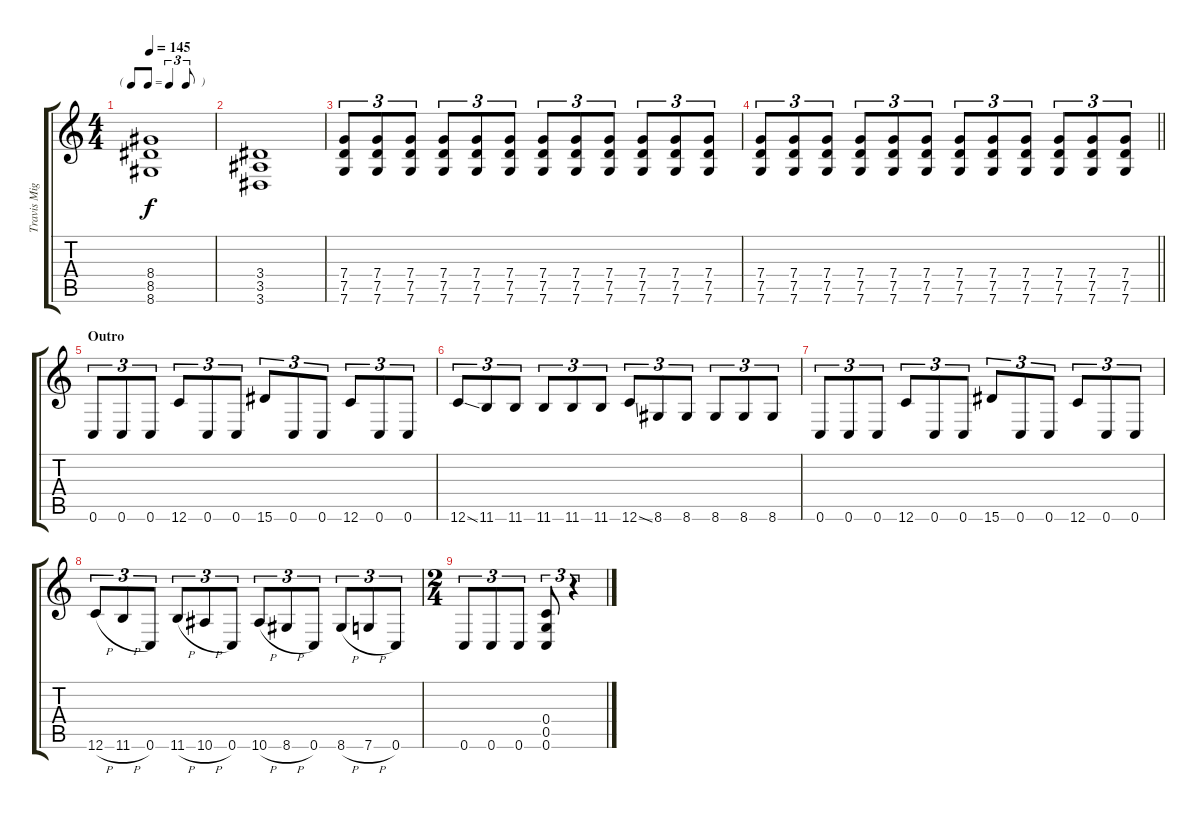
\track ("Travis Miguel" "Travis Mig") {instrument distortionguitar}
\staff {score tabs}
\tuning (D4 A3 F3 C3 G2 C2) {hide}
\ts (4 4)
\tf triplet8th
\section ("" "")
\tempo 145
\clef g2
\ks c
(8.4 8.5 8.6).1{dy f} |
(3.4 3.5 3.6).1 |
(7.4 7.5 7.6).8{tu (3 2)} (7.4 7.5 7.6).8{tu (3 2)} (7.4 7.5 7.6).8{tu (3 2)} (7.4 7.5 7.6).8{tu (3 2)} (7.4 7.5 7.6).8{tu (3 2)} (7.4 7.5 7.6).8{tu (3 2)} (7.4 7.5 7.6).8{tu (3 2)} (7.4 7.5 7.6).8{tu (3 2)} (7.4 7.5 7.6).8{tu (3 2)} (7.4 7.5 7.6).8{tu (3 2)} (7.4 7.5 7.6).8{tu (3 2)} (7.4 7.5 7.6).8{tu (3 2)} |
\barLineRight lightlight
(7.4 7.5 7.6).8{tu (3 2)} (7.4 7.5 7.6).8{tu (3 2)} (7.4 7.5 7.6).8{tu (3 2)} (7.4 7.5 7.6).8{tu (3 2)} (7.4 7.5 7.6).8{tu (3 2)} (7.4 7.5 7.6).8{tu (3 2)} (7.4 7.5 7.6).8{tu (3 2)} (7.4 7.5 7.6).8{tu (3 2)} (7.4 7.5 7.6).8{tu (3 2)} (7.4 7.5 7.6).8{tu (3 2)} (7.4 7.5 7.6).8{tu (3 2)} (7.4 7.5 7.6).8{tu (3 2)} |
\section ("" "Outro")
0.6.8{tu (3 2)} 0.6.8{tu (3 2)} 0.6.8{tu (3 2)} 12.6.8{tu (3 2)} 0.6.8{tu (3 2)} 0.6.8{tu (3 2)} 15.6.8{tu (3 2)} 0.6.8{tu (3 2)} 0.6.8{tu (3 2)} 12.6.8{tu (3 2)} 0.6.8{tu (3 2)} 0.6.8{tu (3 2)} |
12.6{ss}.8{tu (3 2)} 11.6.8{tu (3 2)} 11.6.8{tu (3 2)} 11.6.8{tu (3 2)} 11.6.8{tu (3 2)} 11.6.8{tu (3 2)} 12.6{ss}.8{tu (3 2)} 8.6.8{tu (3 2)} 8.6.8{tu (3 2)} 8.6.8{tu (3 2)} 8.6.8{tu (3 2)} 8.6.8{tu (3 2)} |
0.6.8{tu (3 2)} 0.6.8{tu (3 2)} 0.6.8{tu (3 2)} 12.6.8{tu (3 2)} 0.6.8{tu (3 2)} 0.6.8{tu (3 2)} 15.6.8{tu (3 2)} 0.6.8{tu (3 2)} 0.6.8{tu (3 2)} 12.6.8{tu (3 2)} 0.6.8{tu (3 2)} 0.6.8{tu (3 2)} |
12.6{h}.8{tu (3 2)} 11.6{h}.8{tu (3 2)} 0.6.8{tu (3 2)} 11.6{h}.8{tu (3 2)} 10.6{h}.8{tu (3 2)} 0.6.8{tu (3 2)} 10.6{h}.8{tu (3 2)} 8.6{h}.8{tu (3 2)} 0.6.8{tu (3 2)} 8.6{h}.8{tu (3 2)} 7.6{h}.8{tu (3 2)} 0.6.8{tu (3 2)} |
\ts (2 4)
0.6.8{tu (3 2)} 0.6.8{tu (3 2)} 0.6.8{tu (3 2)} (0.4 0.5 0.6).8{tu (3 2)} r.4{tu (3 2)}
